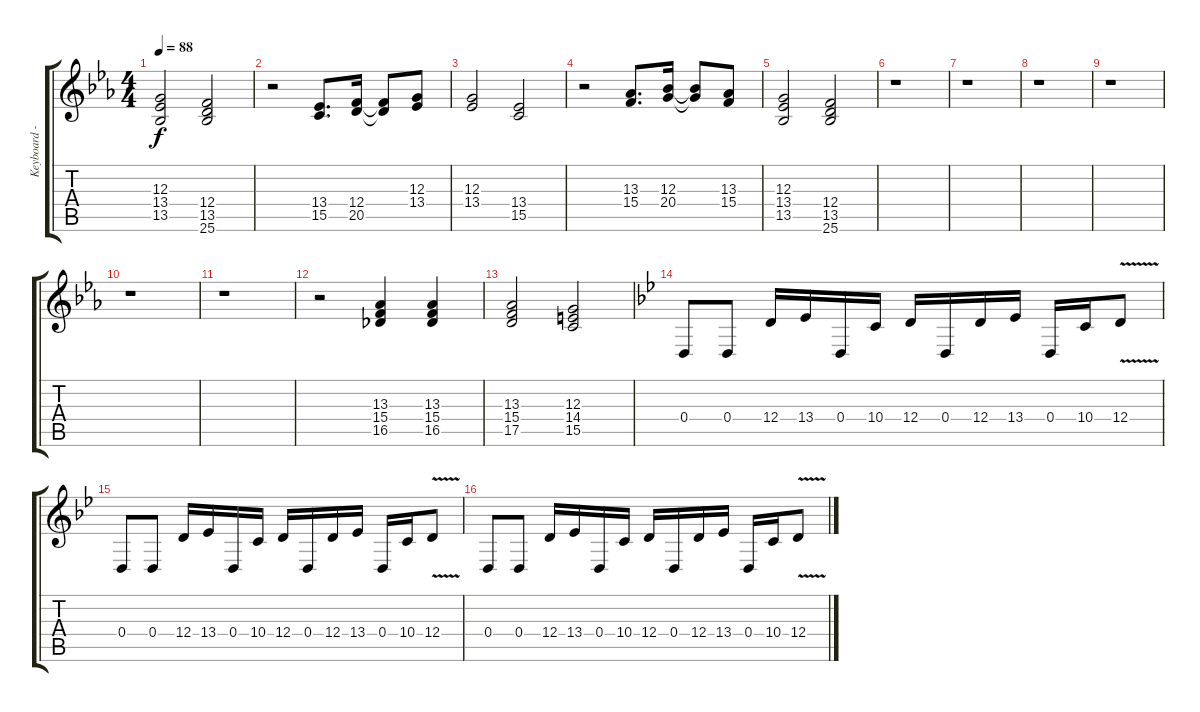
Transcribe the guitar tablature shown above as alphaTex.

\track ("Keyboard - Jordan Rudess" "Keyboard -") {instrument acousticgrandpiano}
\staff {score tabs}
\tuning (E4 B3 G3 D3 A2 E2) {hide}
\ts (4 4)
\tempo 88
\clef g2
\ks eb
(12.3 13.4 13.5).2{dy f} (12.4 13.5 25.6).2 |
r.2 (13.4 15.5).8{d} (12.4 20.5).16 (12.4{t} 20.5{t}).8 (12.3 13.4).8 |
(12.3 13.4).2 (13.4 15.5).2 |
r.2 (13.3 15.4).8{d} (12.3 20.4).16 (12.3{t} 20.4{t}).8 (13.3 15.4).8 |
(12.3 13.4 13.5).2 (12.4 13.5 25.6).2 |
r.1 |
r.1 |
r.1 |
r.1 |
r.1 |
r.1 |
r.2 (13.3 15.4 16.5).4 (13.3 15.4 16.5).4 |
(13.3 15.4 17.5).2 (12.3 14.4 15.5).2 |
\ks bb
0.4.8{balance 8 instrument stringensemble1} 0.4.8 12.4.16 13.4.16 0.4.16 10.4.16 12.4.16 0.4.16 12.4.16 13.4.16 0.4.16 10.4.16 12.4{v}.8 |
0.4.8 0.4.8 12.4.16 13.4.16 0.4.16 10.4.16 12.4.16 0.4.16 12.4.16 13.4.16 0.4.16 10.4.16 12.4{v}.8 |
0.4.8 0.4.8 12.4.16 13.4.16 0.4.16 10.4.16 12.4.16 0.4.16 12.4.16 13.4.16 0.4.16 10.4.16 12.4{v}.8
